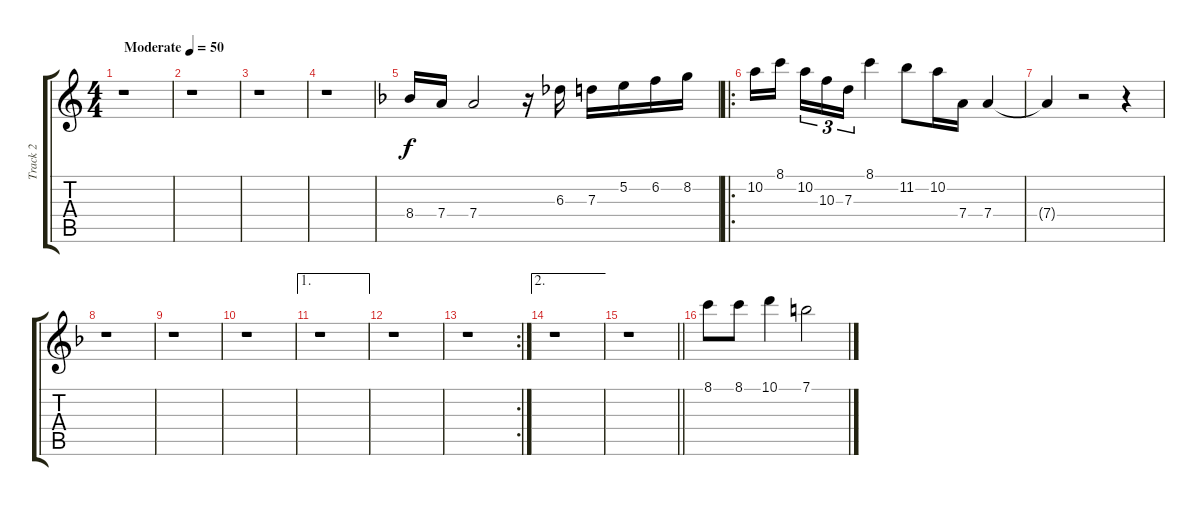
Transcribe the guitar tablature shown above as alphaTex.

\track ("Track 2" "Track 2") {mute instrument acousticguitarsteel}
\staff {score tabs}
\tuning (E4 B3 G3 D3 A2 E2) {hide}
\ts (4 4)
\tempo (50 "Moderate")
\clef g2
\ks c
r.1{dy f instrument acousticguitarsteel} |
r.1 |
r.1 |
r.1 |
\ks f
8.4.16 7.4.16 7.4.2 r.16 6.3.16 7.3.16 5.2.16 6.2.16 8.2.16 |
\ro
10.2.16 8.1.16{beam splitsecondary} 10.2.16{tu (3 2)} 10.3.16{tu (3 2)} 7.3.16{tu (3 2)} 8.1.4 11.2.8 10.2.16 7.4.16 7.4.4 |
7.4{t}.4 r.2 r.4 |
r.1 |
r.1 |
r.1 |
\ae 1
r.1 |
r.1 |
\rc 2
r.1 |
\ae 2
r.1 |
\barLineRight lightlight
r.1 |
8.1.8 8.1.8 10.1.4 7.1.2
